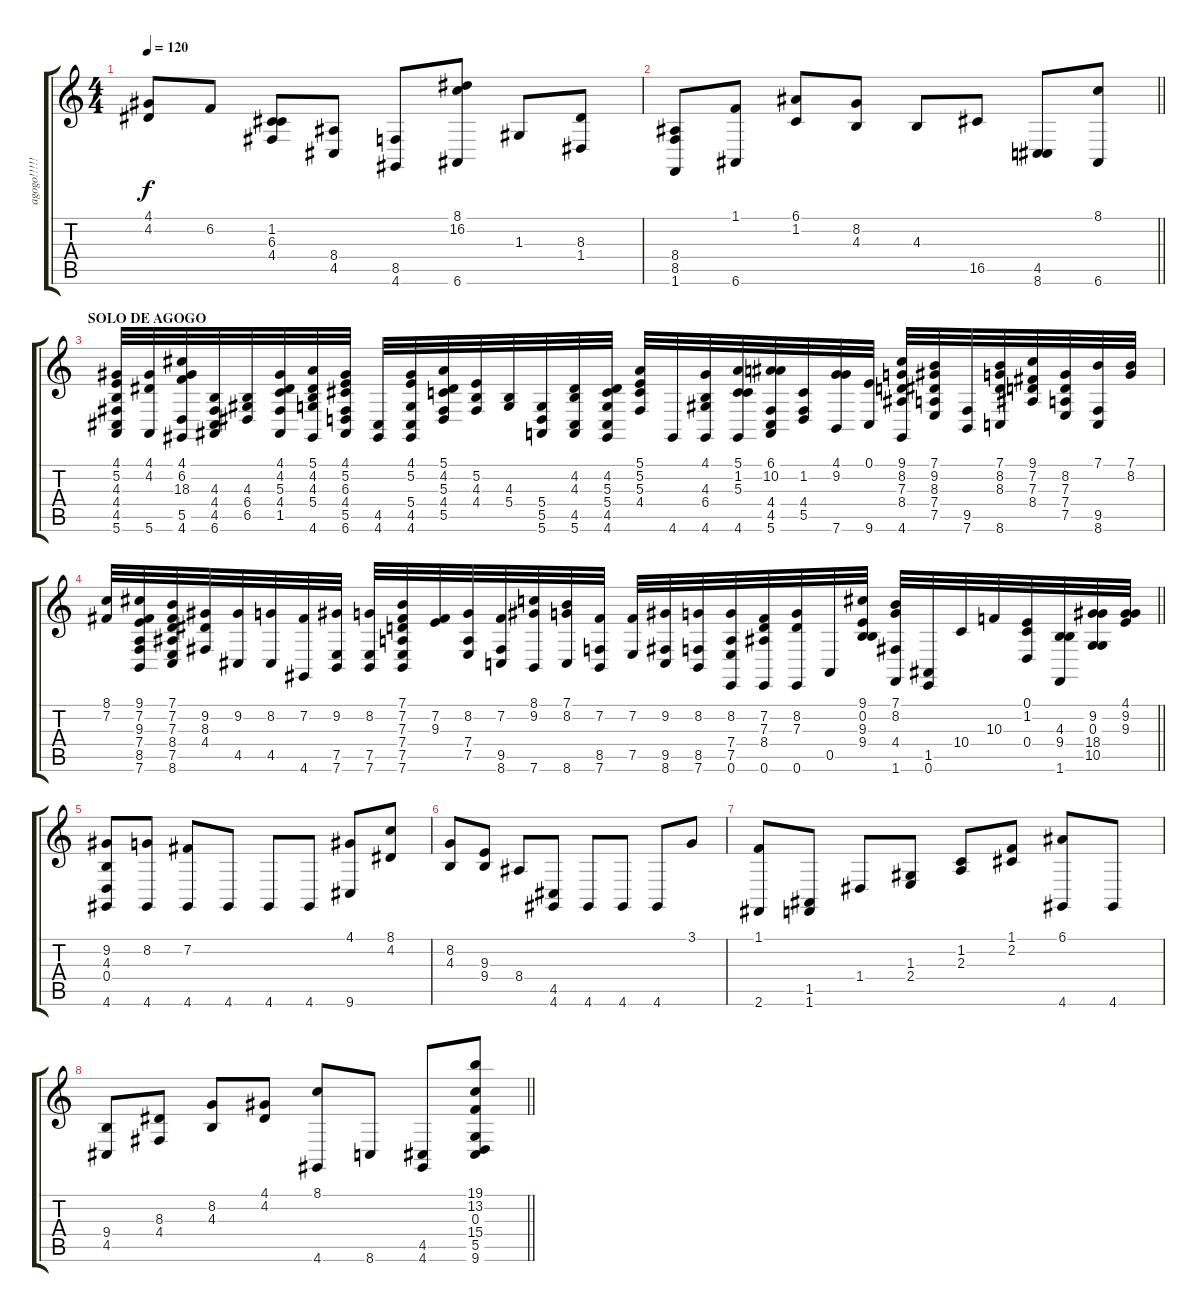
\track ("agogo!!!!!!!" "agogo!!!!!") {instrument agogo}
\staff {score tabs}
\tuning (E4 B3 G3 D3 A2 E2) {hide}
\ts (4 4)
\tempo 120
\clef g2
\ks c
(4.1 4.2).8{dy f} 6.2.8 (1.2 6.3 4.4).8 (8.4 4.5).8 (8.5 4.6).8 (8.1 16.2 6.6).8 1.3.8 (8.3 1.4).8 |
\barLineRight lightlight
(8.4 8.5 1.6).8 (1.1 6.6).8 (6.1 1.2).8 (8.2 4.3).8 4.3.8 16.5.8 (4.5 8.6).8 (8.1 6.6).8 |
\section ("" "SOLO DE AGOGO")
(4.1 5.2 4.3 4.4 4.5 5.6).32 (4.1 4.2 5.6).32 (4.1 6.2 18.3 5.5 4.6).32 (4.3 4.4 4.5 6.6).32 (4.3 6.4 6.5).32 (4.1 4.2 5.3 4.4 1.5).32 (5.1 4.2 4.3 5.4 4.6).32 (4.1 5.2 6.3 4.4 5.5 6.6).32 (4.5 4.6).32 (4.1 5.2 5.4 4.5 4.6).32 (5.1 4.2 5.3 4.4 5.5).32 (5.2 4.3 4.4).32 (4.3 5.4).32 (5.4 5.5 5.6).32 (4.2 4.3 4.5 5.6).32 (4.2 5.3 5.4 4.5 4.6).32 (5.1 5.2 5.3 4.4).32 4.6.32 (4.1 4.3 6.4 4.6).32 (5.1 1.2 5.3 4.6).32 (6.1 10.2 4.4 4.5 5.6).32 (1.2 4.4 5.5).32 (4.1 9.2 7.6).32 (0.1 9.6).32 (9.1 8.2 7.3 8.4 4.6).32 (7.1 9.2 8.3 7.4 7.5).32 (9.5 7.6).32 (7.1 8.2 8.3 8.6).32 (9.1 7.2 7.3 8.4).32 (8.2 7.3 7.4 7.5).32 (7.1 9.5 8.6).32 (7.1 8.2).32 |
\barLineRight lightlight
(8.1 7.2).32 (9.1 7.2 9.3 7.4 8.5 7.6).32 (7.1 7.2 7.3 8.4 7.5 8.6).32 (9.2 8.3 4.4).32 (9.2 4.5).32 (8.2 4.5).32 (7.2 4.6).32 (9.2 7.5 7.6).32 (8.2 7.5 7.6).32 (7.1 7.2 7.3 7.4 7.5 7.6).32 (7.2 9.3).32 (8.2 7.4 7.5).32 (7.2 9.5 8.6).32 (8.1 9.2 7.6).32 (7.1 8.2 8.6).32 (7.2 8.5 7.6).32 (7.2 7.5).32 (9.2 9.5 8.6).32 (8.2 8.5 7.6).32 (8.2 7.4 7.5 0.6).32 (7.2 7.3 8.4 0.6).32 (8.2 7.3 0.6).32 0.5.32 (9.1 0.2 9.3 9.4).32 (7.1 8.2 4.4 1.6).32 (1.5 0.6).32 10.4.32 10.3.32 (0.1 1.2 0.4).32 (4.3 9.4 1.6).32 (9.2 0.3 18.4 10.5).32 (4.1 9.2 9.3).32 |
(9.2 4.3 0.4 4.6).8 (8.2 4.6).8 (7.2 4.6).8 4.6.8 4.6.8 4.6.8 (4.1 9.6).8 (8.1 4.2).8 |
(8.2 4.3).8 (9.3 9.4).8 8.4.8 (4.5 4.6).8 4.6.8 4.6.8 4.6.8 3.1.8 |
(1.1 2.6).8 (1.5 1.6).8 1.4.8 (1.3 2.4).8 (1.2 2.3).8 (1.1 2.2).8 (6.1 4.6).8 4.6.8 |
\barLineRight lightlight
(9.4 4.5).8 (8.3 4.4).8 (8.2 4.3).8 (4.1 4.2).8 (8.1 4.6).8 8.6.8 (4.5 4.6).8 (19.1 13.2 0.3 15.4 5.5 9.6).8
